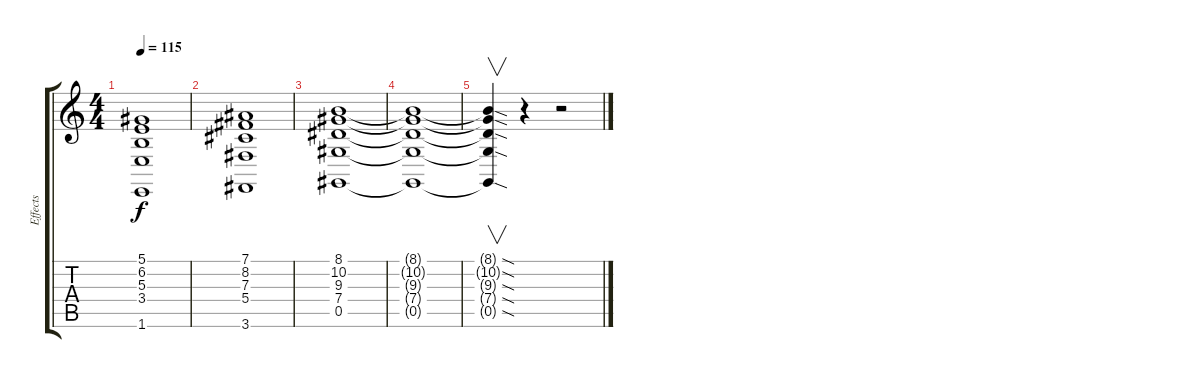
\track ("Effects" "Effects") {instrument lead2sawtooth}
\staff {score tabs}
\tuning (Eb4 Bb3 Gb3 Db3 Ab2 Eb2) {hide}
\ts (4 4)
\tempo 115
\clef g2
\ks c
(5.1 6.2 5.3 3.4 1.6).1{dy f} |
(7.1 8.2 7.3 5.4 3.6).1 |
(8.1 10.2 9.3 7.4 0.5).1 |
(8.1{t} 10.2{t} 9.3{t} 7.4{t} 0.5{t}).1 |
(8.1{sod t} 10.2{sod t} 9.3{sod t} 7.4{sod t} 0.5{sod t}).4{v} r.4 r.2
